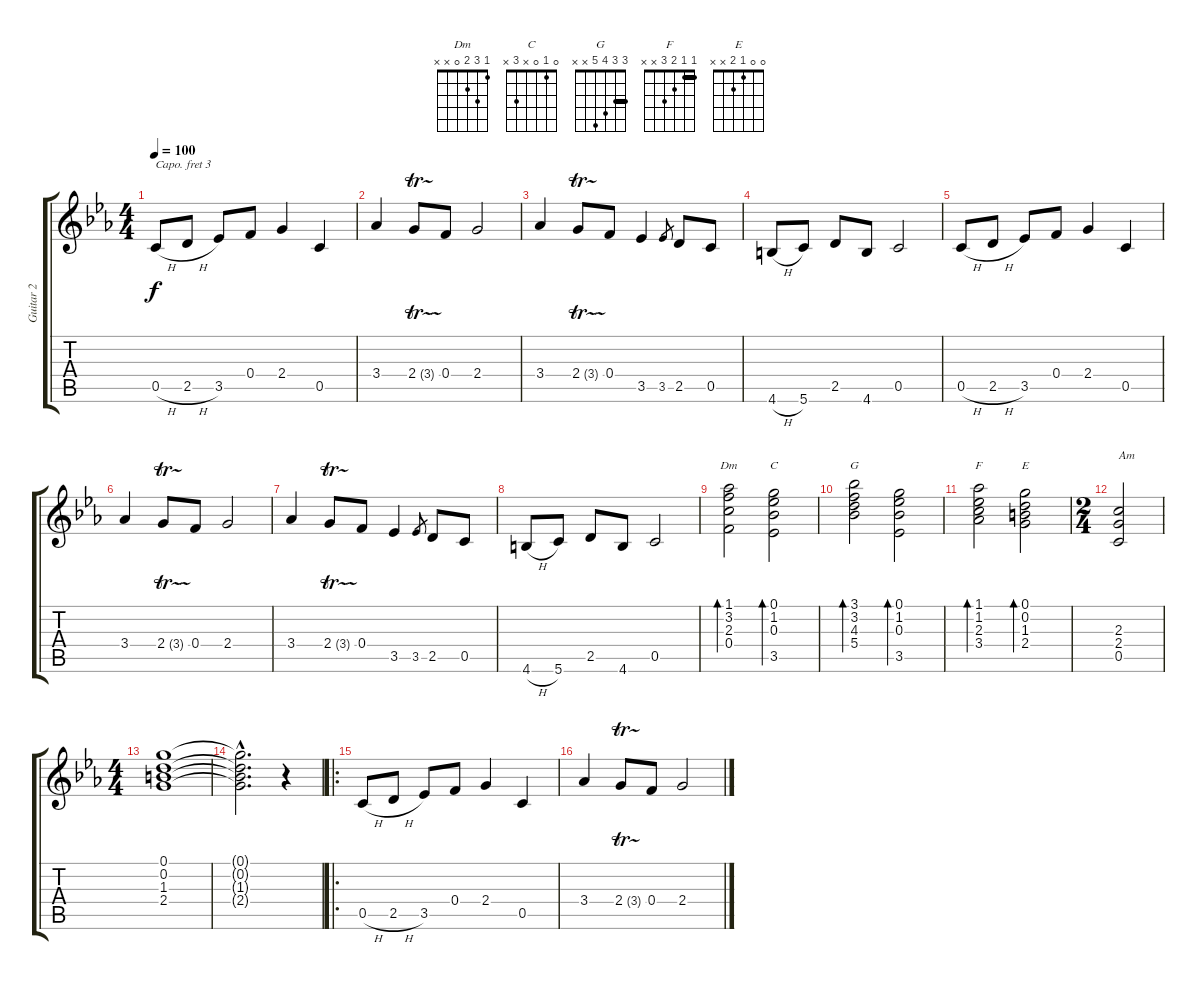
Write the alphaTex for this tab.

\track ("Guitar 2" "Guitar 2") {instrument acousticguitarnylon}
\staff {score tabs}
\capo 3
\tuning (E4 B3 G3 D3 A2 E2) {hide}
\chord ("Dm" 1 3 2 0 x x)
\chord ("C" 0 1 0 x 3 x)
\chord ("G" 3 3 4 5 x x) {barre 3}
\chord ("F" 1 1 2 3 x x) {barre 1}
\chord ("E" 0 0 1 2 x x)
\ts (4 4)
\tempo 100
\clef g2
\ks cminor
0.5{h}.8{dy f instrument acousticguitarnylon} 2.5{h}.8 3.5.8 0.4.8 2.4.4 0.5.4 |
3.4.4 2.4{tr (3 32)}.8 0.4.8 2.4.2 |
3.4.4 2.4{tr (3 32)}.8 0.4.8 3.5.4 3.5.8{gr} 2.5.8 0.5.8 |
4.6{h}.8 5.6.8 2.5.8 4.6.8 0.5.2 |
0.5{h}.8 2.5{h}.8 3.5.8 0.4.8 2.4.4 0.5.4 |
3.4.4 2.4{tr (3 32)}.8 0.4.8 2.4.2 |
3.4.4 2.4{tr (3 32)}.8 0.4.8 3.5.4 3.5.8{gr} 2.5.8 0.5.8 |
4.6{h}.8 5.6.8 2.5.8 4.6.8 0.5.2 |
(1.1 3.2 2.3 0.4).2{bd 240 ch "Dm"} (0.1 1.2 0.3 3.5).2{bd 240 ch "C"} |
(3.1 3.2 4.3 5.4).2{bd 240 ch "G"} (0.1 1.2 0.3 3.5).2{bd 240} |
(1.1 1.2 2.3 3.4).2{bd 240 ch "F"} (0.1 0.2 1.3 2.4).2{bd 240 ch "E"} |
\ts (2 4)
(2.3 2.4 0.5).2{txt "Am"} |
\ts (4 4)
(0.1 0.2 1.3 2.4).1 |
(0.1{hac t} 0.2{hac t} 1.3{hac t} 2.4{hac t}).2{d} r.4 |
\ro
0.5{h}.8 2.5{h}.8 3.5.8 0.4.8 2.4.4 0.5.4 |
3.4.4 2.4{tr (3 32)}.8 0.4.8 2.4.2
